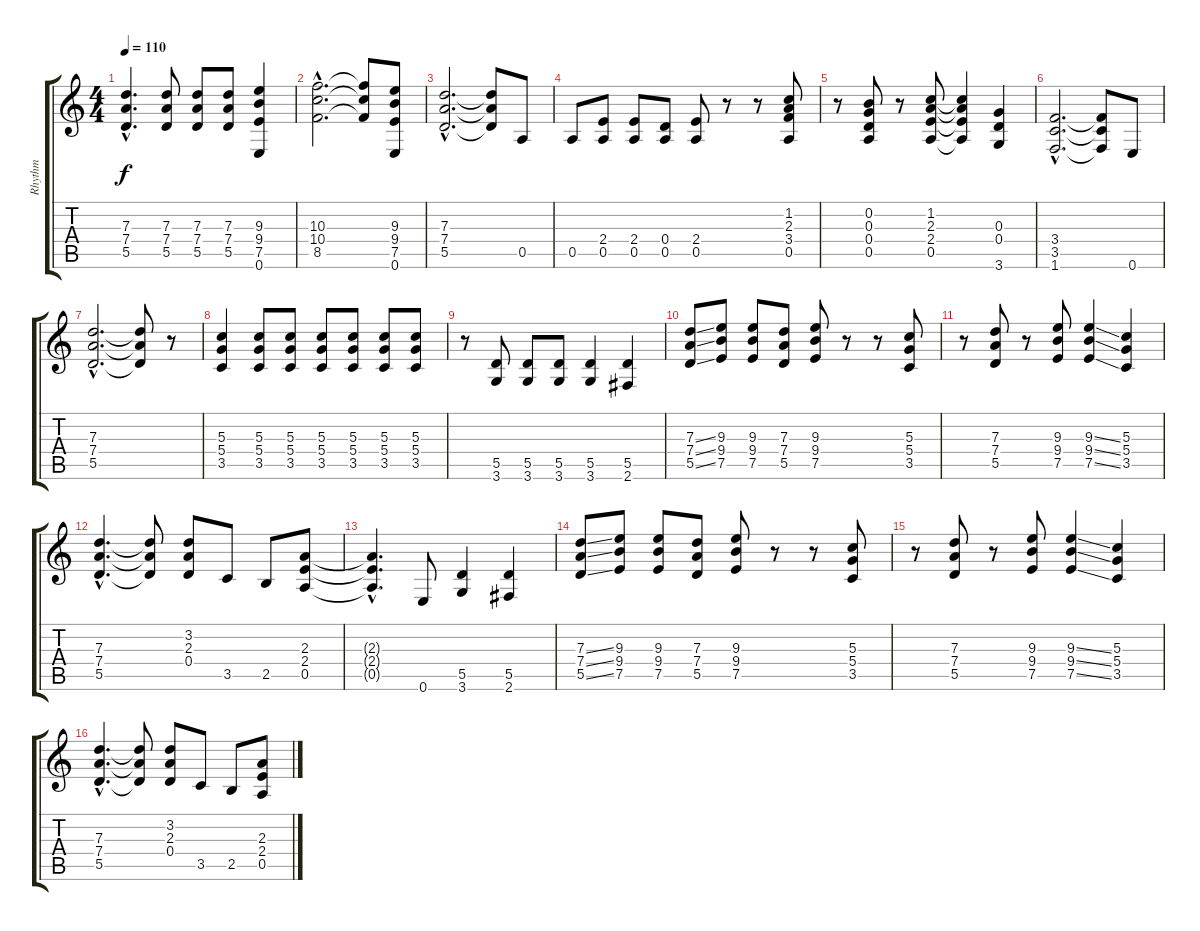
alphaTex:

\track ("Rhythm" "Rhythm") {instrument overdrivenguitar}
\staff {score tabs}
\tuning (E4 B3 G3 D3 A2 E2) {hide}
\ts (4 4)
\tempo 110
\clef g2
\ks c
(7.3{hac t} 7.4{hac t} 5.5{hac t}).4{d dy f} (7.3 7.4 5.5).8 (7.3 7.4 5.5).8 (7.3 7.4 5.5).8 (9.3 9.4 7.5 0.6).4 |
(10.3{hac} 10.4{hac} 8.5{hac}).2{d} (10.3{t} 10.4{t} 8.5{t}).8 (9.3 9.4 7.5 0.6).8 |
(7.3{hac} 7.4{hac} 5.5{hac}).2{d} (7.3{t} 7.4{t} 5.5{t}).8 0.5.8 |
0.5.8 (2.4 0.5).8 (2.4 0.5).8 (0.4 0.5).8 (2.4 0.5).8 r.8 r.8 (1.2 2.3 3.4 0.5).8 |
r.8 (0.2 0.3 0.4 0.5).8 r.8 (1.2 2.3 2.4 0.5).8 (1.2{t} 2.3{t} 2.4{t} 0.5{t}).4 (0.3 0.4 3.6).4 |
(3.4{hac} 3.5{hac} 1.6{hac}).2{d} (3.4{t} 3.5{t} 1.6{t}).8 0.6.8 |
(7.3{hac} 7.4{hac} 5.5{hac}).2{d} (7.3{t} 7.4{t} 5.5{t}).8 r.8 |
(5.3 5.4 3.5).4 (5.3 5.4 3.5).8 (5.3 5.4 3.5).8 (5.3 5.4 3.5).8 (5.3 5.4 3.5).8 (5.3 5.4 3.5).8 (5.3 5.4 3.5).8 |
r.8 (5.5 3.6).8 (5.5 3.6).8 (5.5 3.6).8 (5.5 3.6).4 (5.5 2.6).4 |
(7.3{ss} 7.4{ss} 5.5{ss}).8 (9.3 9.4 7.5).8 (9.3 9.4 7.5).8 (7.3 7.4 5.5).8 (9.3 9.4 7.5).8 r.8 r.8 (5.3 5.4 3.5).8 |
r.8 (7.3 7.4 5.5).8 r.8 (9.3 9.4 7.5).8 (9.3{ss} 9.4{ss} 7.5{ss}).4 (5.3 5.4 3.5).4 |
(7.3{hac} 7.4{hac} 5.5{hac}).4{d} (7.3{t} 7.4{t} 5.5{t}).8 (3.2 2.3 0.4).8 3.5.8 2.5.8 (2.3 2.4 0.5).8 |
(2.3{hac t} 2.4{hac t} 0.5{hac t}).4{d} 0.6.8 (5.5 3.6).4 (5.5 2.6).4 |
(7.3{ss} 7.4{ss} 5.5{ss}).8 (9.3 9.4 7.5).8 (9.3 9.4 7.5).8 (7.3 7.4 5.5).8 (9.3 9.4 7.5).8 r.8 r.8 (5.3 5.4 3.5).8 |
r.8 (7.3 7.4 5.5).8 r.8 (9.3 9.4 7.5).8 (9.3{ss} 9.4{ss} 7.5{ss}).4 (5.3 5.4 3.5).4 |
(7.3{hac} 7.4{hac} 5.5{hac}).4{d} (7.3{t} 7.4{t} 5.5{t}).8 (3.2 2.3 0.4).8 3.5.8 2.5.8 (2.3 2.4 0.5).8
